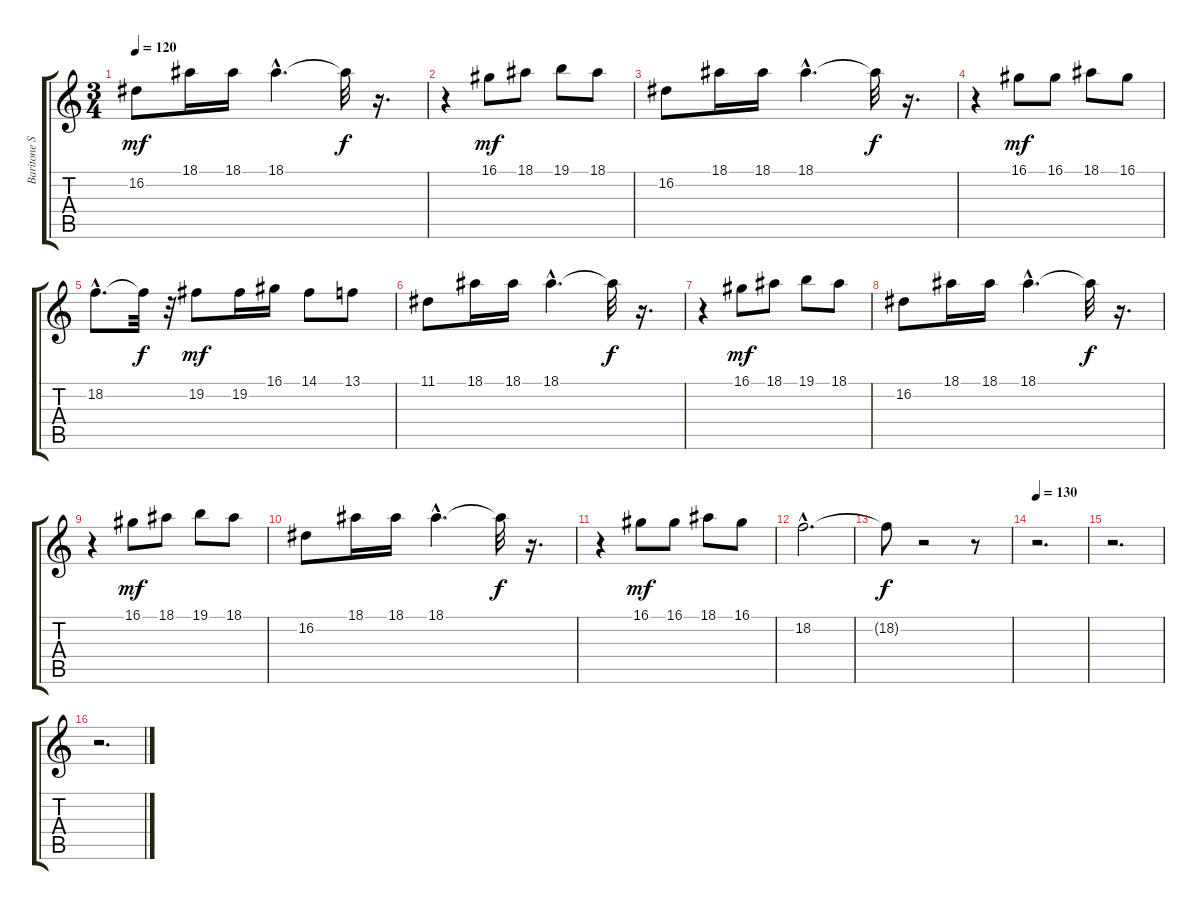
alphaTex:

\track ("Baritone Saxophone" "Baritone S") {instrument baritonesax}
\staff {score tabs}
\tuning (E4 B3 G3 D3 A2 E2) {hide}
\ts (3 4)
\tempo 120
\clef g2
\ks c
16.2.8{dy mf} 18.1.16 18.1.16 18.1{hac}.4{d} 18.1{t}.32{dy f} r.16{d} |
r.4 16.1.8{dy mf} 18.1.8 19.1.8 18.1.8 |
16.2.8 18.1.16 18.1.16 18.1{hac}.4{d} 18.1{t}.32{dy f} r.16{d} |
r.4 16.1.8{dy mf} 16.1.8 18.1.8 16.1.8 |
18.2{hac}.8{d} 18.2{t}.32{dy f} r.32 19.2.8{dy mf} 19.2.16 16.1.16 14.1.8 13.1.8 |
11.1.8 18.1.16 18.1.16 18.1{hac}.4{d} 18.1{t}.32{dy f} r.16{d} |
r.4 16.1.8{dy mf} 18.1.8 19.1.8 18.1.8 |
16.2.8 18.1.16 18.1.16 18.1{hac}.4{d} 18.1{t}.32{dy f} r.16{d} |
r.4 16.1.8{dy mf} 18.1.8 19.1.8 18.1.8 |
16.2.8 18.1.16 18.1.16 18.1{hac}.4{d} 18.1{t}.32{dy f} r.16{d} |
r.4 16.1.8{dy mf} 16.1.8 18.1.8 16.1.8 |
18.2{hac}.2{d} |
18.2{t}.8{dy f} r.2 r.8 |
\tempo 130
r.2{d} |
r.2{d} |
r.2{d}
